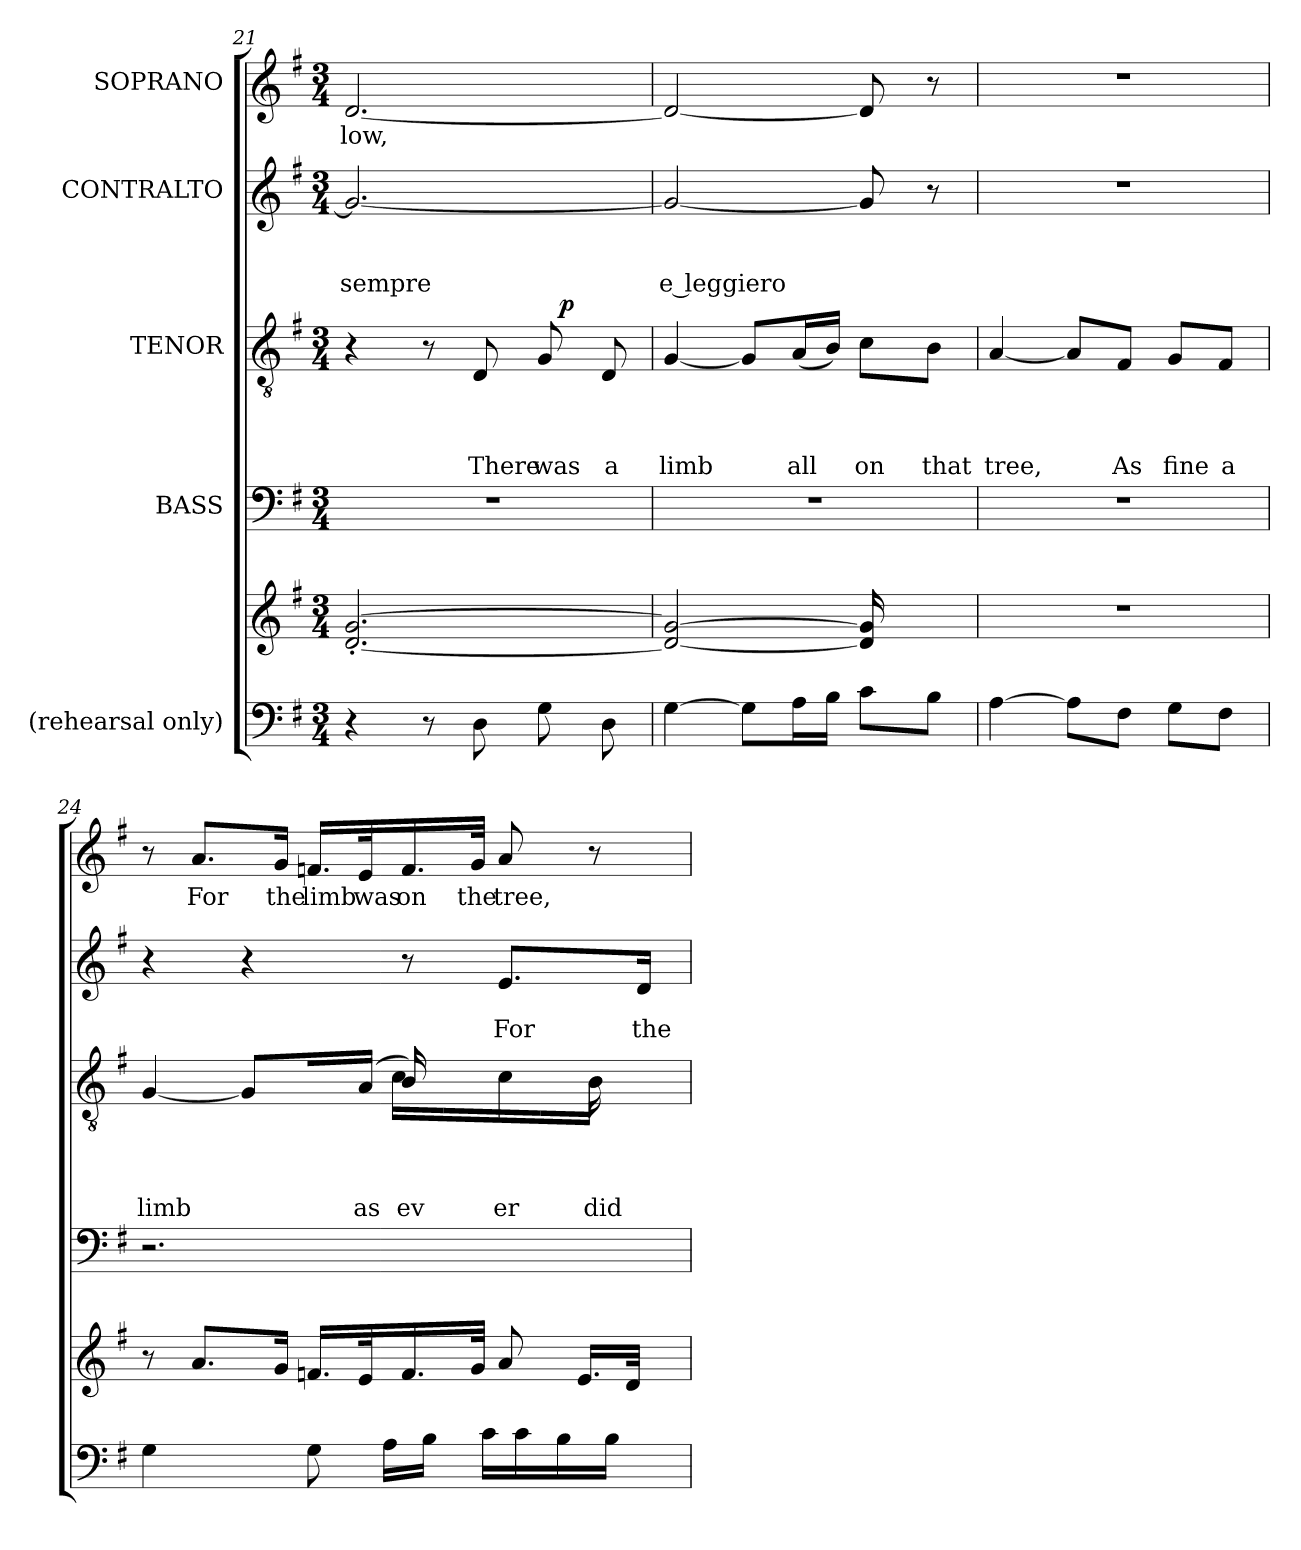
**kern	**kern	**kern	**kern	**text	**text	**text	**text	**dynam	**kern	**text	**text	**text	**kern	**text
*part5	*part5	*part4	*part3	*part3	*part3	*part3	*part3	*part3	*part2	*part2	*part2	*part2	*part1	*part1
*staff6	*staff5	*staff4	*staff3	*staff3	*staff3	*staff3	*staff3	*staff3	*staff2	*staff2	*staff2	*staff2	*staff1	*staff1
*I"(rehearsal only)	*	*I"BASS	*I"TENOR	*	*	*	*	*	*I"CONTRALTO	*	*	*	*I"SOPRANO	*
*clefF4	*clefG2	*clefF4	*clefGv2	*	*	*	*	*	*clefG2	*	*	*	*clefG2	*
*k[f#]	*k[f#]	*k[f#]	*k[f#]	*	*	*	*	*	*k[f#]	*	*	*	*k[f#]	*
*G:	*G:	*G:	*G:	*	*	*	*	*	*G:	*	*	*	*G:	*
*M3/4	*M3/4	*M3/4	*M3/4	*	*	*	*	*	*M3/4	*	*	*	*M3/4	*
=21	=21	=21	=21	=21	=21	=21	=21	=21	=21	=21	=21	=21	=21	=21
!	!	!	!	!	!	!	!	!	!	!	!	!LO:LY:b	!	!LO:LY:b
*	*	*	*^	*	*	*	*	*	*	*	*	*	*	*
4r	[<2.d/'< [>2.g/'<	2.r	4r	2ryy	.	.	.	.	.	2.g/_	.	.	sempre	[<2.d/	low,
8r	.	.	8r	.	.	.	.	.	.	.	.	.	.	.	.
!	!	!	!	!	!	!	!	!LO:LY:b	!	!	!	!	!	!	!
8D\	.	.	8D/	.	.	.	.	There	.	.	.	.	.	.	.
!	!	!	!	!	!	!	!	!LO:LY:b	!	!	!	!	!	!	!
8G\	.	.	8G/	32ryy	.	.	.	was	.	.	.	.	.	.	.
!	!	!	!	!	!	!	!	!	!LO:DY:a	!	!	!	!	!	!
.	.	.	.	8..ryy	.	.	.	.	p	.	.	.	.	.	.
!	!	!	!	!	!	!	!	!LO:LY:b	!	!	!	!	!	!	!
8D\	.	.	8D/	.	.	.	.	a	.	.	.	.	.	.	.
=22!	=22!	=22!	=22!	=22!	=22!	=22!	=22!	=22!	=22!	=22!	=22!	=22!	=22!	=22!	=22!
!	!	!	!	!	!	!	!	!LO:LY:b	!	!	!	!	!LO:LY:b:rj	!	!
*	*	*	*v	*v	*	*	*	*	*	*	*	*	*	*	*
[>4G\	2d/_ 2g/_	2.r	[<4G/	.	.	.	limb	.	2g/_	.	.	e leggiero	2d/_	.
8G\L]	.	.	8G/L]	.	.	.	.	.	.	.	.	.	.	.
!	!	!	!	!	!	!	!LO:LY:b	!	!	!	!	!	!	!
16A\L	.	.	(<16A/L	.	.	.	all	.	.	.	.	.	.	.
16B\JJ	.	.	16B/JJ)	.	.	.	.	.	.	.	.	.	.	.
!	!	!	!	!	!	!	!LO:LY:b	!	!	!	!	!	!	!
8c\L	16d/] 16g/]	.	8c\L	.	.	.	on	.	8g/]	.	.	.	8d/]	.
.	8.ryy	.	.	.	.	.	.	.	.	.	.	.	.	.
!	!	!	!	!	!	!	!LO:LY:b	!	!	!	!	!	!	!
8B\J	.	.	8B\J	.	.	.	that	.	8r	.	.	.	8r	.
!!LO:LB:g=z
=23!	=23!	=23!	=23!	=23!	=23!	=23!	=23!	=23!	=23!	=23!	=23!	=23!	=23!	=23!
!	!LO:N:vis=1	!	!	!	!	!	!LO:LY:b	!	!LO:N:vis=1	!	!	!	!LO:N:vis=1	!
[>4A\	2.r	2.r	[<4A/	.	.	.	tree,	.	2.r	.	.	.	2.r	.
8A\L]	.	.	8A/L]	.	.	.	.	.	.	.	.	.	.	.
!	!	!	!	!	!	!	!LO:LY:b	!	!	!	!	!	!	!
8F#\J	.	.	8F#/J	.	.	.	As	.	.	.	.	.	.	.
!	!	!	!	!	!	!	!LO:LY:b	!	!	!	!	!	!	!
8G\L	.	.	8G/L	.	.	.	fine	.	.	.	.	.	.	.
!	!	!	!	!	!	!	!LO:LY:b	!	!	!	!	!	!	!
8F#\J	.	.	8F#/J	.	.	.	a	.	.	.	.	.	.	.
=24!	=24!	=24!	=24!	=24!	=24!	=24!	=24!	=24!	=24!	=24!	=24!	=24!	=24!	=24!
!	!	!	!	!	!	!	!LO:LY:b	!	!	!	!	!	!	!
*	*	*	*^	*	*	*	*	*	*	*	*	*	*	*
*	*	*	*	*^	*	*	*	*	*	*	*	*	*	*	*
*	*	*	*	*	*^	*	*	*	*	*	*	*	*	*	*	*
4G\	8r	2.r	[<4G/	2ryy	2ryy	2.ryy	.	.	.	limb	.	4r	.	.	.	8r	.
!	!	!	!	!	!	!	!	!	!	!	!	!	!	!	!	!	!LO:LY:b
.	8.a/L	.	.	.	.	.	.	.	.	.	.	.	.	.	.	8.a/L	For
8ryy	.	.	8G/L]	.	.	.	.	.	.	.	.	4r	.	.	.	.	.
!	!	!	!	!	!	!	!	!	!	!	!	!	!	!	!	!	!LO:LY:b
.	16g/Jk	.	.	.	.	.	.	.	.	.	.	.	.	.	.	16g/Jk	the
*Xtuplet	*	*	*	*	*	*	*	*	*	*	*	*	*	*	*	*	*
!	!	!	!	!	!	!	!	!	!	!	!	!	!	!	!	!	!LO:LY:b
12G\	16.fn/LL	.	16.ryy	.	.	.	.	.	.	.	.	.	.	.	.	16.fn/LL	limb
32ryy	.	.	.	.	.	.	.	.	.	.	.	.	.	.	.	.	.
!	!	!	!	!	!	!	!	!	!	!LO:LY:b	!	!	!	!	!	!	!LO:LY:b
.	32e/k	.	(<16A/Jk	.	.	.	.	.	.	as	.	.	.	.	.	32e/k	was
24A\LL	.	.	.	.	.	.	.	.	.	.	.	.	.	.	.	.	.
!	!	!	!	!	!	!	!	!	!	!LO:LY:b	!	!	!	!	!	!	!LO:LY:b
.	16.f/	.	.	16B/)	16c\LL	.	.	.	.	ev	.	8r	.	.	.	16.f/	on
24B\JJ	.	.	16ryy	.	.	.	.	.	.	.	.	.	.	.	.	.	.
.	.	.	.	16ryy	16ryy	.	.	.	.	.	.	.	.	.	.	.	.
32ryy	.	.	.	.	.	.	.	.	.	.	.	.	.	.	.	.	.
!	!	!	!	!	!	!	!	!	!	!	!	!	!	!	!	!	!LO:LY:b
.	32g/JJk	.	4ryy	.	.	.	.	.	.	.	.	.	.	.	.	32g/JJk	the
24c\LL	.	.	.	.	.	.	.	.	.	.	.	.	.	.	.	.	.
*	*Xtuplet	*	*	*	*	*	*	*	*	*	*	*	*	*	*	*	*
!	!	!	!	!	!	!	!	!	!	!LO:LY:b	!	!	!	!LO:LY:b	!	!	!LO:LY:b
.	12a/	.	.	4ryy	16c\	.	.	.	.	er	.	8.e/L	.	For	.	8a/	tree,
16c\	.	.	.	.	.	.	.	.	.	.	.	.	.	.	.	.	.
.	.	.	.	.	16ryy	.	.	.	.	.	.	.	.	.	.	.	.
16B\	32ryy	.	.	.	.	.	.	.	.	.	.	.	.	.	.	.	.
.	24.e/LL	.	.	.	.	.	.	.	.	.	.	.	.	.	.	.	.
!	!	!	!	!	!	!	!	!	!	!LO:LY:b	!	!	!	!	!	!	!
!	!	!	!	!	!	!	!	!	!	!LO:LY:b	!	!	!	!	!	!	!
.	.	8ryy	.	.	16B\JJ	16B\	.	.	.	did	.	.	.	.	.	8r	.
16B\JJ	.	.	.	.	.	.	.	.	.	.	.	.	.	.	.	.	.
.	48d/JJk	.	.	.	.	.	.	.	.	.	.	.	.	.	.	.	.
!	!	!	!	!	!	!	!	!	!	!	!	!	!	!LO:LY:b	!	!	!
.	.	.	.	.	16ryy	16ryy	.	.	.	.	.	16d/Jk	.	the	.	.	.
.	96%5ryy	.	.	.	.	.	.	.	.	.	.	.	.	.	.	.	.
24ryy	.	.	.	.	.	.	.	.	.	.	.	.	.	.	.	.	.
.	.	.	32ryy	.	.	.	.	.	.	.	.	.	.	.	.	.	.
*	*	*	*v	*v	*v	*v	*	*	*	*	*	*	*	*	*	*	*
=!	=!	=!	=!	=!	=!	=!	=!	=!	=!	=!	=!	=!	=!	=!
*-	*-	*-	*-	*-	*-	*-	*-	*-	*-	*-	*-	*-	*-	*-
